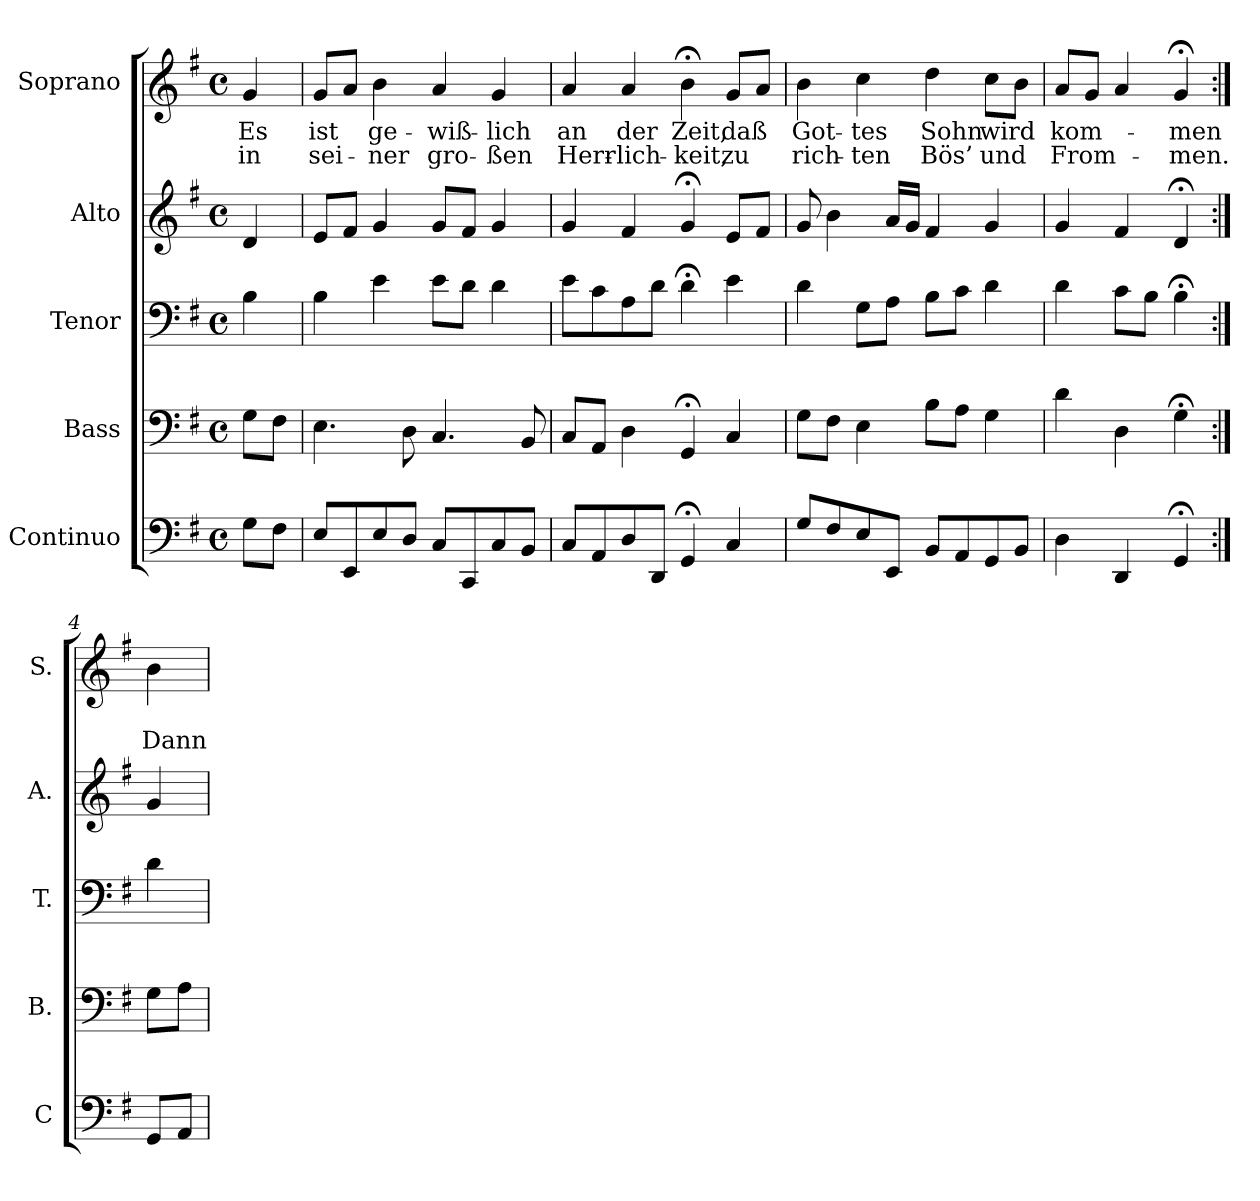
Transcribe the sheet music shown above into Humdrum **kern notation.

**kern	**kern	**kern	**kern	**kern	**text	**text
*part5	*part4	*part3	*part2	*part1	*part1	*part1
*staff5	*staff4	*staff3	*staff2	*staff1	*staff1	*staff1
*I"Continuo	*I"Bass	*I"Tenor	*I"Alto	*I"Soprano	*	*
*I'C	*I'B.	*I'T.	*I'A.	*I'S.	*	*
*clefF4	*clefF4	*clefF4	*clefG2	*clefG2	*	*
*k[f#]	*k[f#]	*k[f#]	*k[f#]	*k[f#]	*	*
*G:	*G:	*G:	*G:	*G:	*	*
*M4/4	*M4/4	*M4/4	*M4/4	*M4/4	*	*
*met(c)	*met(c)	*met(c)	*met(c)	*met(c)	*	*
=	=	=	=	=	=	=
8G\L	8G\L	4B\	4d/	4g/	Es	in
8F#\J	8F#\J	.	.	.	.	.
=1	=1	=1	=1	=1	=1	=1
8E/L	4.E\	4B\	8e/L	8g/L	ist	sei-
8EE/	.	.	8f#/J	8a/J	.	.
8E/	.	4e\	4g/	4b\	ge-	-ner
8D/J	8D\	.	.	.	.	.
8C/L	4.C/	8e\L	8g/L	4a/	-wiß-	gro-
8CC/	.	8d\J	8f#/J	.	.	.
8C/	.	4d\	4g/	4g/	-lich	-ßen
8BB/J	8BB/	.	.	.	.	.
=2	=2	=2	=2	=2	=2	=2
8C/L	8C/L	8e\L	4g/	4a/	an	Herr-
8AA/	8AA/J	8c\	.	.	.	.
8D/	4D\	8A\	4f#/	4a/	der	-lich-
8DD/J	.	8d\J	.	.	.	.
4GG;</	4GG;</	4d;<\	4g;</	4b;<\	Zeit,	-keit,
4C/	4C/	4e\	8e/L	8g/L	daß	zu
.	.	.	8f#/J	8a/J	.	.
=3	=3	=3	=3	=3	=3	=3
8G/L	8G\L	4d\	8g/	4b\	Got-	rich-
8F#/	8F#\J	.	4b\	.	.	.
8E/	4E\	8G\L	.	4cc\	-tes	-ten
8EE/J	.	8A\J	16a/LL	.	.	.
.	.	.	16g/JJ	.	.	.
8BB/L	8B\L	8B\L	4f#/	4dd\	Sohn	Bös’
8AA/	8A\J	8c\J	.	.	.	.
8GG/	4G\	4d\	4g/	8cc\L	wird	und
8BB/J	.	.	.	8b\J	.	.
=4	=4	=4	=4	=4	=4	=4
4D\	4d\	4d\	4g/	8a/L	kom-	From-
.	.	.	.	8g/J	.	.
4DD/	4D\	8c\L	4f#/	4a/	.	.
.	.	8B\J	.	.	.	.
4GG;</	4G;<\	4B;<\	4d;</	4g;</	-men	-men.
!!LO:PB:g=z
=4a:|!	=4a:|!	=4a:|!	=4a:|!	=4a:|!	=4a:|!	=4a:|!
8GG/L	8G\L	4d\	4g/	4b\	.	Dann
8AA/J	8A\J	.	.	.	.	.
=	=	=	=	=	=	=
*-	*-	*-	*-	*-	*-	*-
